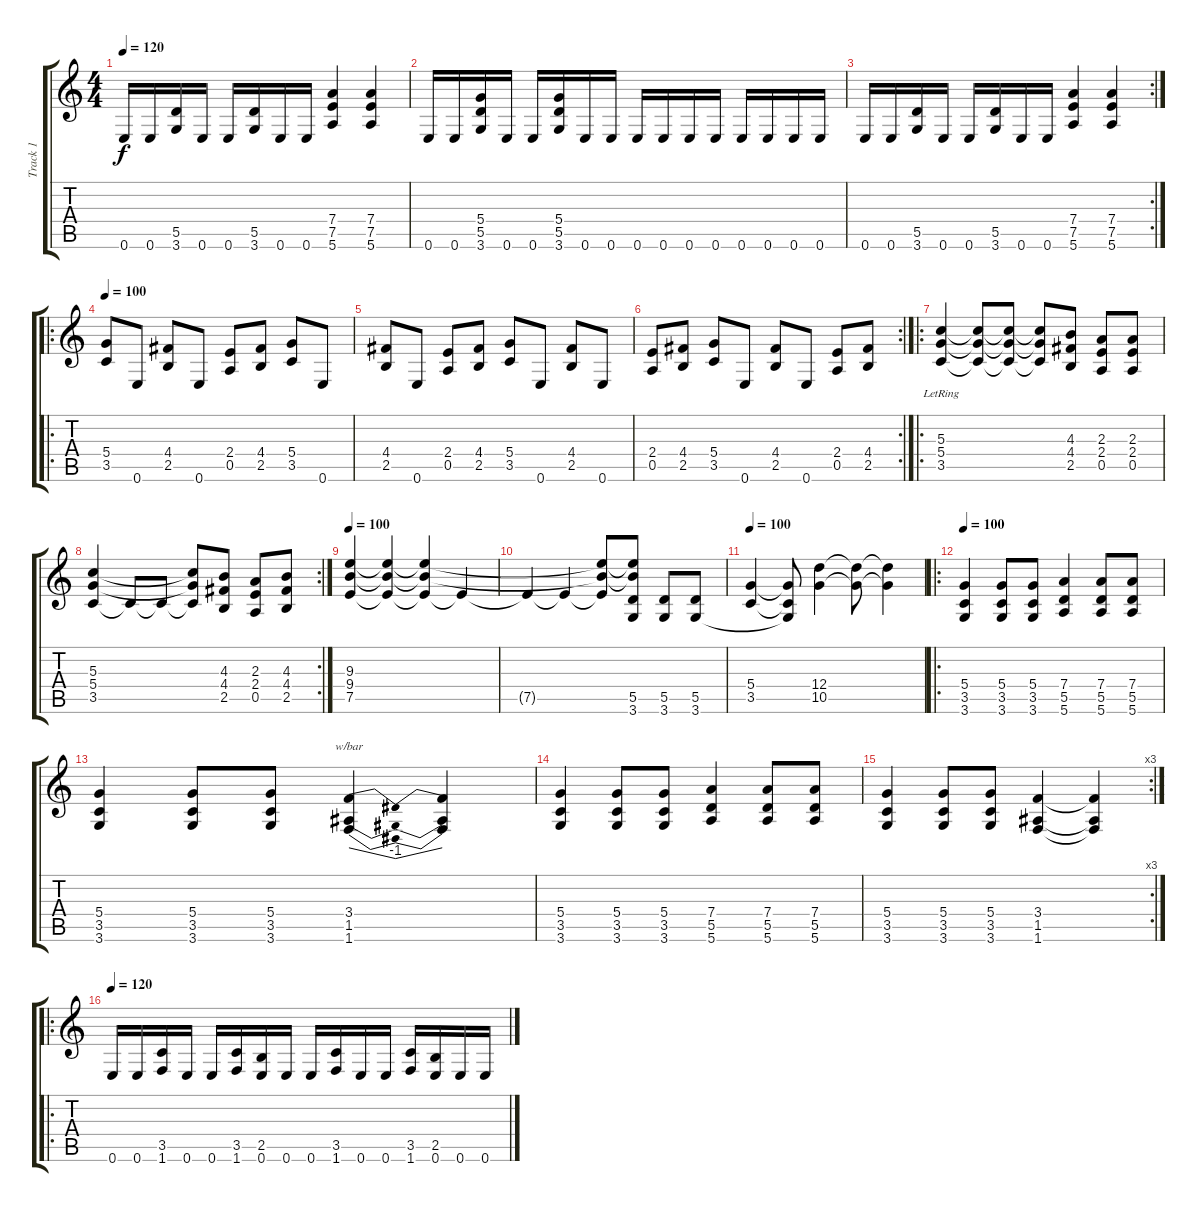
\track ("Track 1" "Track 1") {instrument distortionguitar}
\staff {score tabs}
\tuning (E4 B3 G3 D3 A2 E2) {hide}
\ts (4 4)
\tempo 120
\clef g2
\ks c
0.6.16{dy f} 0.6.16 (5.5 3.6).16 0.6.16 0.6.16 (5.5 3.6).16 0.6.16 0.6.16 (7.4 7.5 5.6).4 (7.4 7.5 5.6).4 |
0.6.16 0.6.16 (5.4 5.5 3.6).16 0.6.16 0.6.16 (5.4 5.5 3.6).16 0.6.16 0.6.16 0.6.16 0.6.16 0.6.16 0.6.16 0.6.16 0.6.16 0.6.16 0.6.16 |
\rc 2
0.6.16 0.6.16 (5.5 3.6).16 0.6.16 0.6.16 (5.5 3.6).16 0.6.16 0.6.16 (7.4 7.5 5.6).4 (7.4 7.5 5.6).4 |
\ro
\tempo 100
(5.4 3.5).8 0.6.8 (4.4 2.5).8 0.6.8 (2.4 0.5).8 (4.4 2.5).8 (5.4 3.5).8 0.6.8 |
(4.4 2.5).8 0.6.8 (2.4 0.5).8 (4.4 2.5).8 (5.4 3.5).8 0.6.8 (4.4 2.5).8 0.6.8 |
\rc 2
(2.4 0.5).8 (4.4 2.5).8 (5.4 3.5).8 0.6.8 (4.4 2.5).8 0.6.8 (2.4 0.5).8 (4.4 2.5).8 |
\ro
(5.3{lr} 5.4{lr} 3.5{lr}).4 (5.3{t} 5.4{t} 3.5{t}).8 (5.3{t} 5.4{t} 3.5{t}).8 (5.3{t} 5.4{t} 3.5{t}).8 (4.3 4.4 2.5).8 (2.3 2.4 0.5).8 (2.3 2.4 0.5).8 |
\rc 2
(5.3 5.4 3.5).4 3.5{t}.8 3.5{t}.8 (5.3{t} 5.4{t} 3.5{t}).8 (4.3 4.4 2.5).8 (2.3 2.4 0.5).8 (4.3 4.4 2.5).8 |
\tempo 100
(9.3 9.4 7.5).4 (9.3{t} 9.4{t} 7.5{t}).4 (9.3{t} 9.4{t} 7.5{t}).4 7.5{t}.4 |
7.5{t}.4 7.5{t}.4 (9.3{t} 9.4{t} 7.5{t}).8 (9.3{t} 9.4{t} 5.5 3.6).8 (5.5 3.6).8 (5.5 3.6).8 |
\tempo 100
(5.4 3.5).4 (5.4{t} 3.5{t} 3.6{t}).8 (12.4 10.5).4 (12.4{t} 10.5{t}).8 (12.4{t} 10.5{t}).4 |
\ro
\tempo 100
(5.4 3.5 3.6).4 (5.4 3.5 3.6).8 (5.4 3.5 3.6).8 (7.4 5.5 5.6).4 (7.4 5.5 5.6).8 (7.4 5.5 5.6).8 |
(5.4 3.5 3.6).4 (5.4 3.5 3.6).8 (5.4 3.5 3.6).8 (3.4 1.5 1.6).4{tbe (dip default 0 0 30 -4 60 0)} (3.4{t} 1.5{t} 1.6{t}).4 |
(5.4 3.5 3.6).4 (5.4 3.5 3.6).8 (5.4 3.5 3.6).8 (7.4 5.5 5.6).4 (7.4 5.5 5.6).8 (7.4 5.5 5.6).8 |
\rc 3
(5.4 3.5 3.6).4 (5.4 3.5 3.6).8 (5.4 3.5 3.6).8 (3.4 1.5 1.6).4 (3.4{t} 1.5{t} 1.6{t}).4 |
\ro
\tempo 120
0.6.16{volume 12} 0.6.16 (3.5 1.6).16 0.6.16 0.6.16 (3.5 1.6).16 (2.5 0.6).16 0.6.16 0.6.16 (3.5 1.6).16 0.6.16 0.6.16 (3.5 1.6).16 (2.5 0.6).16 0.6.16 0.6.16
